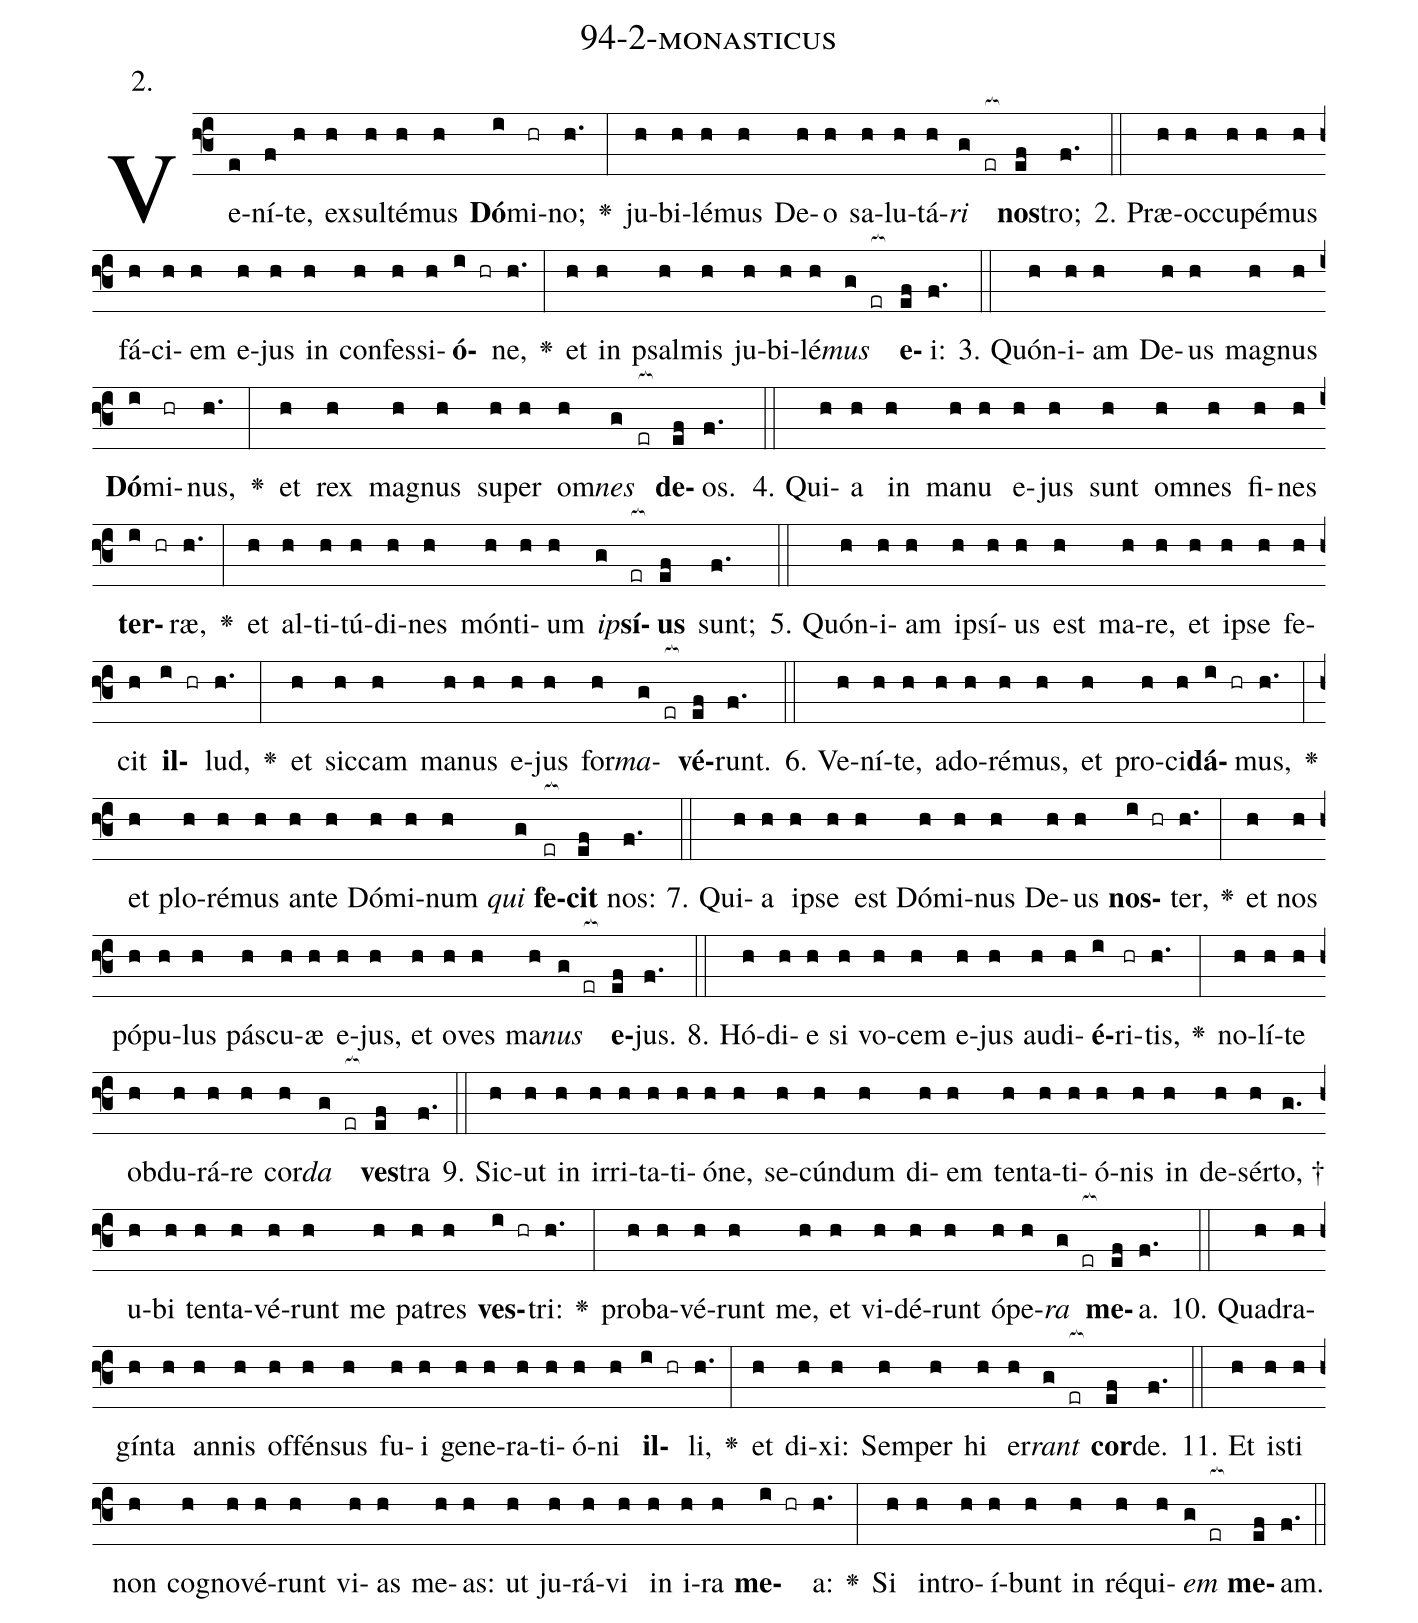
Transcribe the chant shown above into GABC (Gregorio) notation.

name: 94-2-monasticus;
annotation: 2.;
%%
(f3)Ve(e)ní(f)te,(h) ex(h)sul(h)té(h)mus(h) <b>Dó</b>(i)mi(hr)no;(h.) <v>\greheightstar</v>(:) ju(h)bi(h)lé(h)mus(h) De(h)o(h) sa(h)lu(h)tá(h)<i>ri</i>(g er[ocb:1{]) <b>nos</b>(ef[ocb:0}])tro;(f.) (::)
2. Præ(h)oc(h)cu(h)pé(h)mus(h) fá(h)ci(h)em(h) e(h)jus(h) in(h) con(h)fes(h)si(h)<b>ó</b>(i hr)ne,(h.) <v>\greheightstar</v>(:) et(h) in(h) psal(h)mis(h) ju(h)bi(h)lé(h)<i>mus</i>(g er[ocb:1{]) <b>e</b>(ef[ocb:0}])i:(f.) (::)
3. Quón(h)i(h)am(h) De(h)us(h) ma(h)gnus(h) <b>Dó</b>(i)mi(hr)nus,(h.) <v>\greheightstar</v>(:) et(h) rex(h) ma(h)gnus(h) su(h)per(h) om(h)<i>nes</i>(g er[ocb:1{]) <b>de</b>(ef[ocb:0}])os.(f.) (::)
4. Qui(h)a(h) in(h) ma(h)nu(h) e(h)jus(h) sunt(h) om(h)nes(h) fi(h)nes(h) <b>ter</b>(i hr)ræ,(h.) <v>\greheightstar</v>(:) et(h) al(h)ti(h)tú(h)di(h)nes(h) món(h)ti(h)um(h) <i>ip</i>(g)<b>sí</b>(er[ocb:1{])<b>us</b>(ef[ocb:0}]) sunt;(f.) (::)
5. Quón(h)i(h)am(h) ip(h)sí(h)us(h) est(h) ma(h)re,(h) et(h) ip(h)se(h) fe(h)cit(h) <b>il</b>(i hr)lud,(h.) <v>\greheightstar</v>(:) et(h) sic(h)cam(h) ma(h)nus(h) e(h)jus(h) for(h)<i>ma</i>(g er[ocb:1{])<b>vé</b>(ef[ocb:0}])runt.(f.) (::)
6. Ve(h)ní(h)te,(h) ad(h)o(h)ré(h)mus,(h) et(h) pro(h)ci(h)<b>dá</b>(i hr)mus,(h.) <v>\greheightstar</v>(:) et(h) plo(h)ré(h)mus(h) an(h)te(h) Dó(h)mi(h)num(h) <i>qui</i>(g) <b>fe</b>(er[ocb:1{])<b>cit</b>(ef[ocb:0}]) nos:(f.) (::)
7. Qui(h)a(h) ip(h)se(h) est(h) Dó(h)mi(h)nus(h) De(h)us(h) <b>nos</b>(i hr)ter,(h.) <v>\greheightstar</v>(:) et(h) nos(h) pó(h)pu(h)lus(h) pás(h)cu(h)æ(h) e(h)jus,(h) et(h) o(h)ves(h) ma(h)<i>nus</i>(g er[ocb:1{]) <b>e</b>(ef[ocb:0}])jus.(f.) (::)
8. Hó(h)di(h)e(h) si(h) vo(h)cem(h) e(h)jus(h) au(h)di(h)<b>é</b>(i)ri(hr)tis,(h.) <v>\greheightstar</v>(:) no(h)lí(h)te(h) ob(h)du(h)rá(h)re(h) cor(h)<i>da</i>(g er[ocb:1{]) <b>ves</b>(ef[ocb:0}])tra(f.) (::)
9. Sic(h)ut(h) in(h) ir(h)ri(h)ta(h)ti(h)ó(h)ne,(h) se(h)cún(h)dum(h) di(h)em(h) ten(h)ta(h)ti(h)ó(h)nis(h) in(h) de(h)sér(h)to, †(g.) u(h)bi(h) ten(h)ta(h)vé(h)runt(h) me(h) pa(h)tres(h) <b>ves</b>(i hr)tri:(h.) <v>\greheightstar</v>(:) pro(h)ba(h)vé(h)runt(h) me,(h) et(h) vi(h)dé(h)runt(h) ó(h)pe(h)<i>ra</i>(g er[ocb:1{]) <b>me</b>(ef[ocb:0}])a.(f.) (::)
10. Qua(h)dra(h)gín(h)ta(h) an(h)nis(h) of(h)fén(h)sus(h) fu(h)i(h) ge(h)ne(h)ra(h)ti(h)ó(h)ni(h) <b>il</b>(i hr)li,(h.) <v>\greheightstar</v>(:) et(h) di(h)xi:(h) Sem(h)per(h) hi(h) er(h)<i>rant</i>(g er[ocb:1{]) <b>cor</b>(ef[ocb:0}])de.(f.) (::)
11. Et(h) is(h)ti(h) non(h) co(h)gno(h)vé(h)runt(h) vi(h)as(h) me(h)as:(h) ut(h) ju(h)rá(h)vi(h) in(h) i(h)ra(h) <b>me</b>(i hr)a:(h.) <v>\greheightstar</v>(:) Si(h) in(h)tro(h)í(h)bunt(h) in(h) ré(h)qui(h)<i>em</i>(g er[ocb:1{]) <b>me</b>(ef[ocb:0}])am.(f.) (::)
